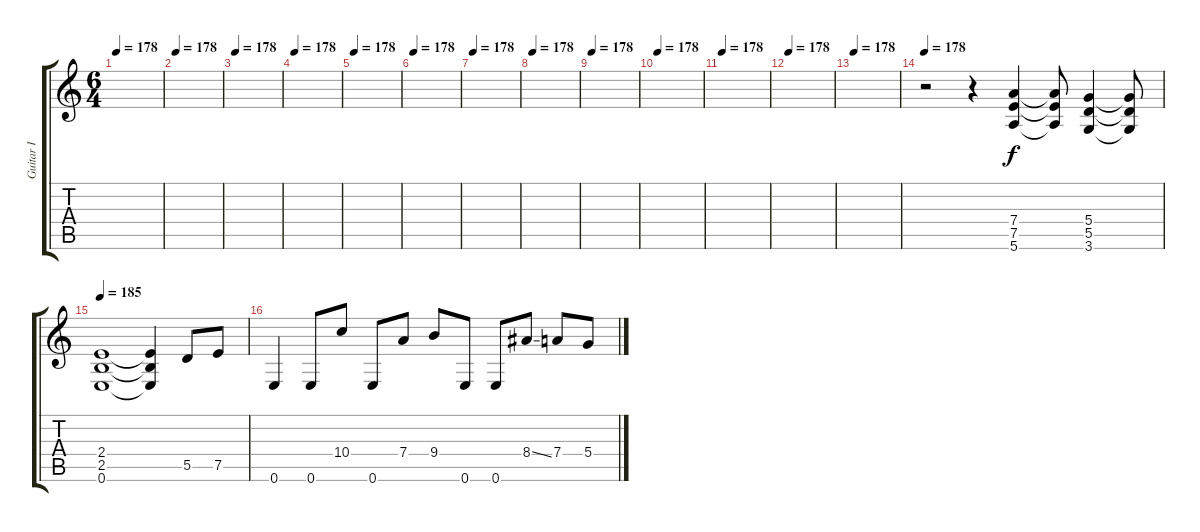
\track ("Guitar I" "Guitar I") {instrument distortionguitar}
\staff {score tabs}
\tuning (E4 B3 G3 D3 A2 E2) {hide}
\ts (6 4)
\tempo 178
\clef g2
\ks c
|
\tempo 178
|
\tempo 178
|
\tempo 178
|
\tempo 178
|
\tempo 178
|
\tempo 178
|
\tempo 178
|
\tempo 178
|
\tempo 178
|
\tempo 178
|
\tempo 178
|
\tempo 178
|
\tempo 178
r.2 r.4 (7.4 7.5 5.6).4 (7.4{t} 7.5{t} 5.6{t}).8 (5.4 5.5 3.6).4 (5.4{t} 5.5{t} 3.6{t}).8 |
\tempo 185
(2.4 2.5 0.6).1 (2.4{t} 2.5{t} 0.6{t}).4 5.5.8 7.5.8 |
0.6.4 0.6.8 10.4.8 0.6.8 7.4.8 9.4.8 0.6.8 0.6.8 8.4{ss}.8 7.4.8 5.4.8
